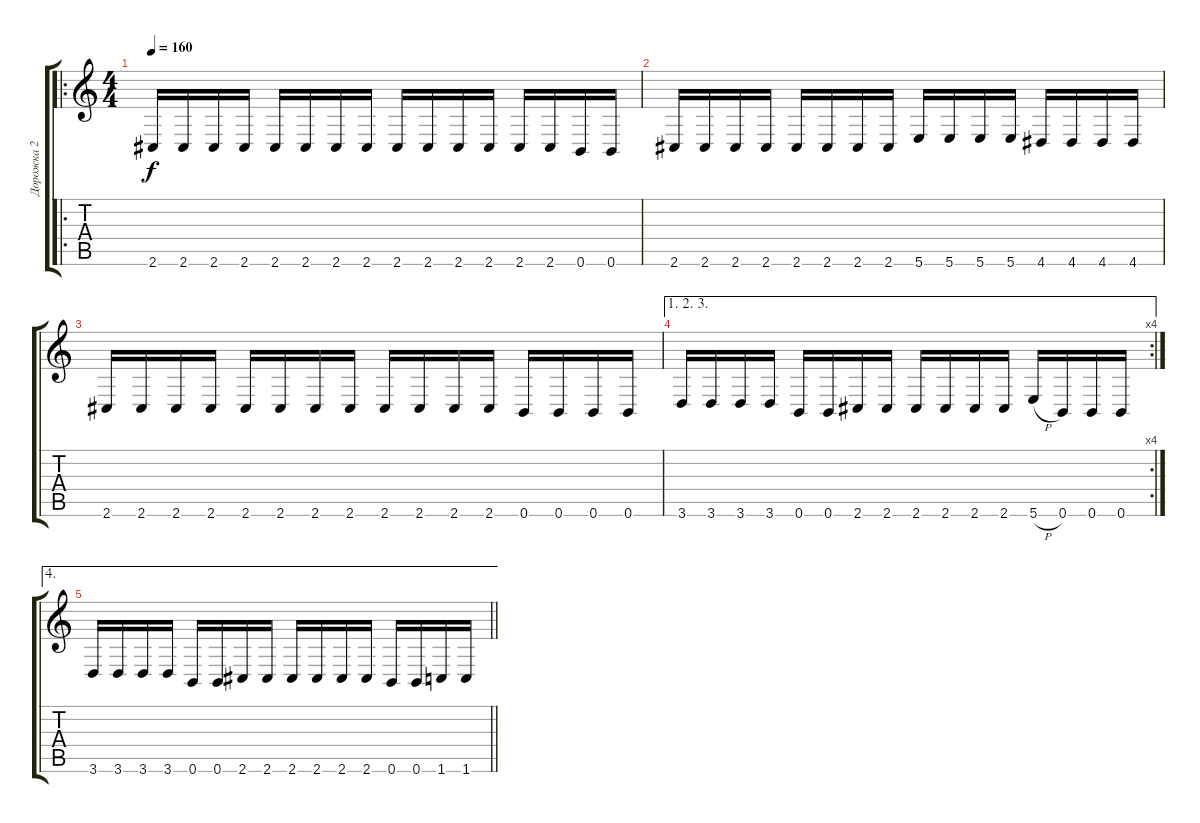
\track ("Дорожка 2" "Дорожка 2") {instrument distortionguitar}
\staff {score tabs}
\tuning (B3 Gb3 D3 A2 E2 B1) {hide}
\ro
\ts (4 4)
\tempo 160
\clef g2
\ks c
2.6.16{dy f} 2.6.16 2.6.16 2.6.16 2.6.16 2.6.16 2.6.16 2.6.16 2.6.16 2.6.16 2.6.16 2.6.16 2.6.16 2.6.16 0.6.16 0.6.16 |
2.6.16 2.6.16 2.6.16 2.6.16 2.6.16 2.6.16 2.6.16 2.6.16 5.6.16 5.6.16 5.6.16 5.6.16 4.6.16 4.6.16 4.6.16 4.6.16 |
2.6.16 2.6.16 2.6.16 2.6.16 2.6.16 2.6.16 2.6.16 2.6.16 2.6.16 2.6.16 2.6.16 2.6.16 0.6.16 0.6.16 0.6.16 0.6.16 |
\ae (1 2 3)
\rc 4
3.6.16 3.6.16 3.6.16 3.6.16 0.6.16 0.6.16 2.6.16 2.6.16 2.6.16 2.6.16 2.6.16 2.6.16 5.6{h}.16 0.6.16 0.6.16 0.6.16 |
\ae 4
\barLineRight lightlight
3.6.16 3.6.16 3.6.16 3.6.16 0.6.16 0.6.16 2.6.16 2.6.16 2.6.16 2.6.16 2.6.16 2.6.16 0.6.16 0.6.16 1.6.16 1.6.16
